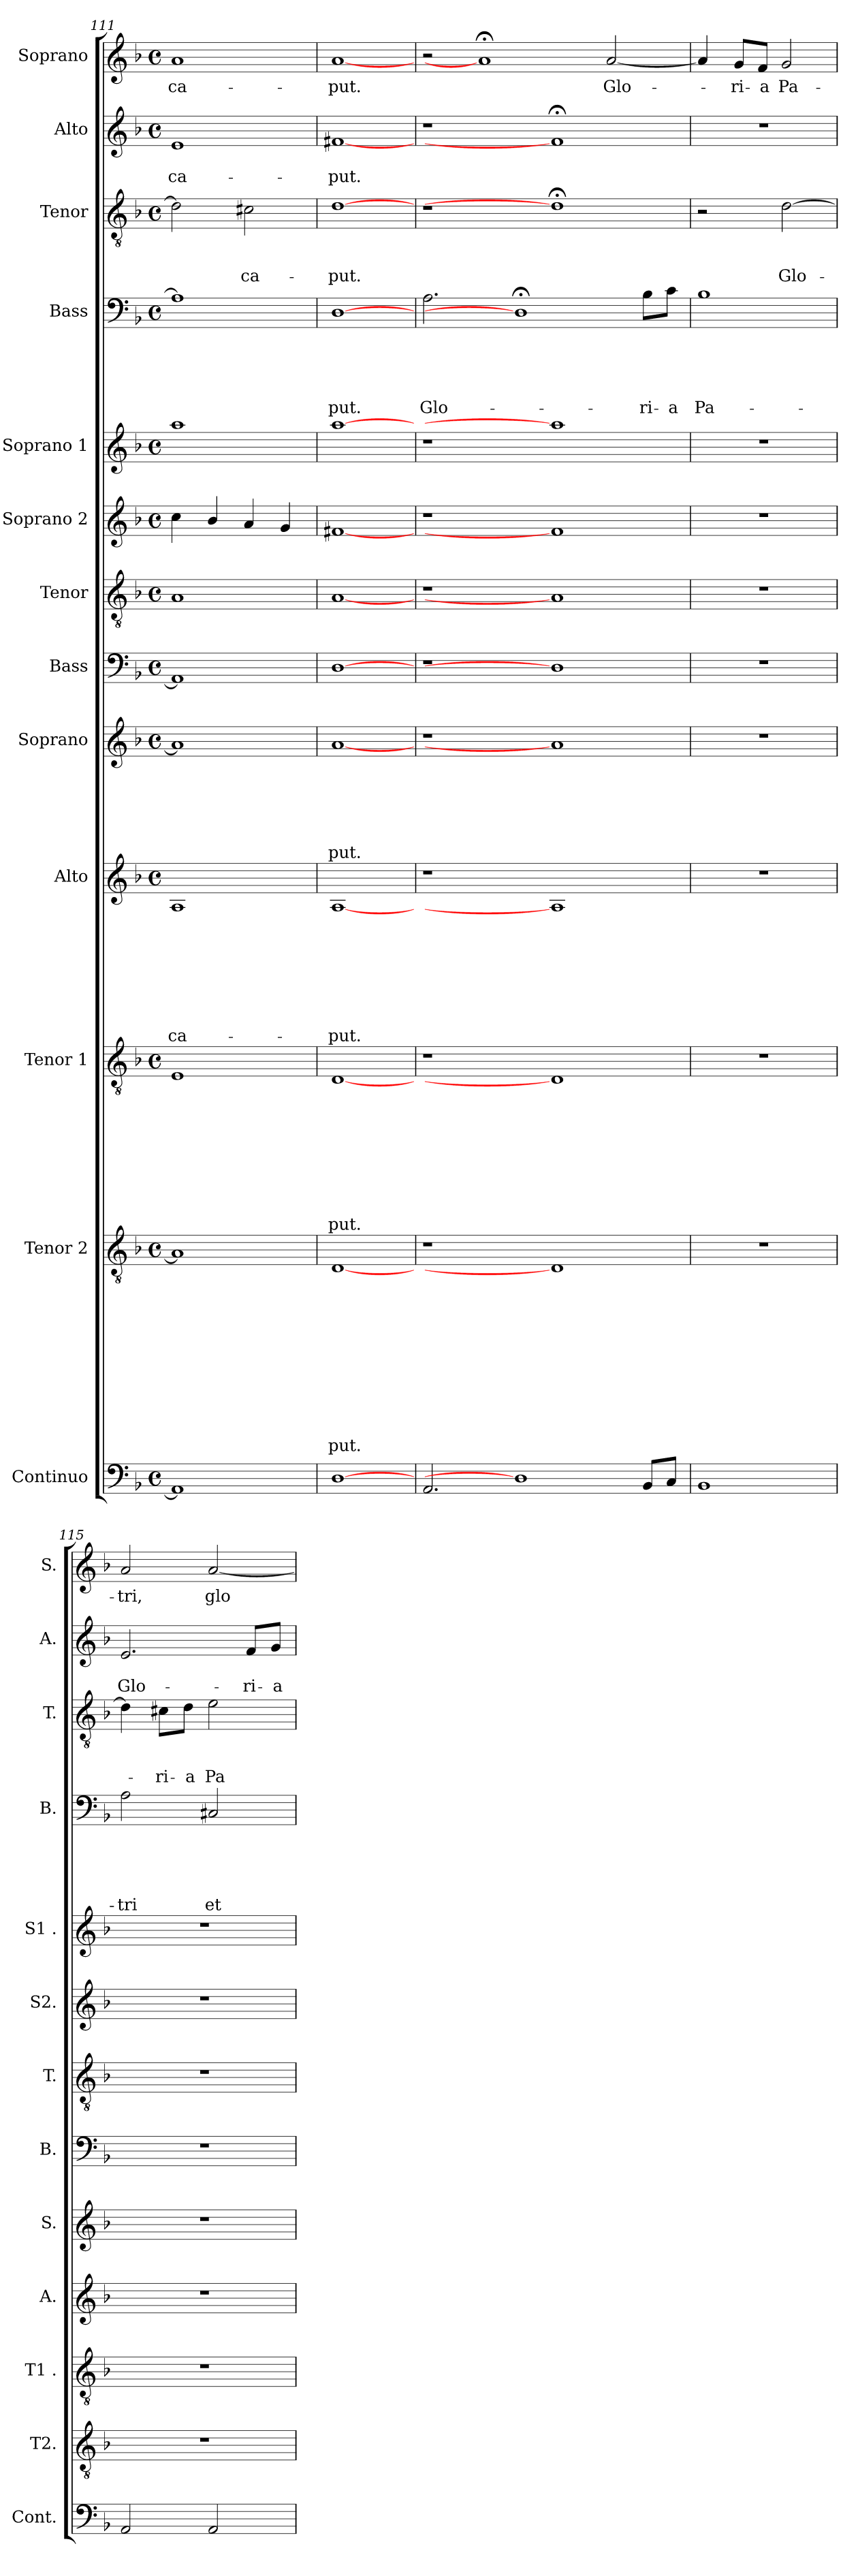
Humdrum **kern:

**kern	**kern	**text	**text	**text	**text	**text	**text	**text	**text	**text	**text	**text	**kern	**text	**text	**text	**text	**text	**text	**text	**text	**text	**kern	**text	**text	**text	**text	**text	**text	**text	**text	**kern	**text	**text	**text	**text	**text	**text	**kern	**kern	**kern	**kern	**kern	**text	**text	**text	**text	**text	**kern	**text	**text	**text	**kern	**text	**text	**kern	**text
*part13	*part12	*part12	*part12	*part12	*part12	*part12	*part12	*part12	*part12	*part12	*part12	*part12	*part11	*part11	*part11	*part11	*part11	*part11	*part11	*part11	*part11	*part11	*part10	*part10	*part10	*part10	*part10	*part10	*part10	*part10	*part10	*part9	*part9	*part9	*part9	*part9	*part9	*part9	*part8	*part7	*part6	*part5	*part4	*part4	*part4	*part4	*part4	*part4	*part3	*part3	*part3	*part3	*part2	*part2	*part2	*part1	*part1
*staff13	*staff12	*staff12	*staff12	*staff12	*staff12	*staff12	*staff12	*staff12	*staff12	*staff12	*staff12	*staff12	*staff11	*staff11	*staff11	*staff11	*staff11	*staff11	*staff11	*staff11	*staff11	*staff11	*staff10	*staff10	*staff10	*staff10	*staff10	*staff10	*staff10	*staff10	*staff10	*staff9	*staff9	*staff9	*staff9	*staff9	*staff9	*staff9	*staff8	*staff7	*staff6	*staff5	*staff4	*staff4	*staff4	*staff4	*staff4	*staff4	*staff3	*staff3	*staff3	*staff3	*staff2	*staff2	*staff2	*staff1	*staff1
*I"Continuo	*I"Tenor 2	*	*	*	*	*	*	*	*	*	*	*	*I"Tenor 1	*	*	*	*	*	*	*	*	*	*I"Alto	*	*	*	*	*	*	*	*	*I"Soprano	*	*	*	*	*	*	*I"Bass	*I"Tenor	*I"Soprano 2	*I"Soprano 1	*I"Bass	*	*	*	*	*	*I"Tenor	*	*	*	*I"Alto	*	*	*I"Soprano	*
*I'Cont.	*I'T2.	*	*	*	*	*	*	*	*	*	*	*	*I'T1 .	*	*	*	*	*	*	*	*	*	*I'A.	*	*	*	*	*	*	*	*	*I'S.	*	*	*	*	*	*	*I'B.	*I'T.	*I'S2.	*I'S1 .	*I'B.	*	*	*	*	*	*I'T.	*	*	*	*I'A.	*	*	*I'S.	*
*clefF4	*clefGv2	*	*	*	*	*	*	*	*	*	*	*	*clefGv2	*	*	*	*	*	*	*	*	*	*clefG2	*	*	*	*	*	*	*	*	*clefG2	*	*	*	*	*	*	*clefF4	*clefGv2	*clefG2	*clefG2	*clefF4	*	*	*	*	*	*clefGv2	*	*	*	*clefG2	*	*	*clefG2	*
*	*	*	*	*	*	*	*	*	*	*	*	*	*	*	*	*	*	*	*	*	*	*	*	*	*	*	*	*	*	*	*	*	*	*	*	*	*	*	*ITrd7c12	*	*	*	*	*	*	*	*	*	*	*	*	*	*	*	*	*	*
*k[b-]	*k[b-]	*	*	*	*	*	*	*	*	*	*	*	*k[b-]	*	*	*	*	*	*	*	*	*	*k[b-]	*	*	*	*	*	*	*	*	*k[b-]	*	*	*	*	*	*	*k[b-]	*k[b-]	*k[b-]	*k[b-]	*k[b-]	*	*	*	*	*	*k[b-]	*	*	*	*k[b-]	*	*	*k[b-]	*
*F:	*F:	*	*	*	*	*	*	*	*	*	*	*	*F:	*	*	*	*	*	*	*	*	*	*F:	*	*	*	*	*	*	*	*	*F:	*	*	*	*	*	*	*F:	*F:	*F:	*F:	*F:	*	*	*	*	*	*F:	*	*	*	*F:	*	*	*F:	*
*M4/4	*M4/4	*	*	*	*	*	*	*	*	*	*	*	*M4/4	*	*	*	*	*	*	*	*	*	*M4/4	*	*	*	*	*	*	*	*	*M4/4	*	*	*	*	*	*	*M4/4	*M4/4	*M4/4	*M4/4	*M4/4	*	*	*	*	*	*M4/4	*	*	*	*M4/4	*	*	*M4/4	*
*met(c)	*met(c)	*	*	*	*	*	*	*	*	*	*	*	*met(c)	*	*	*	*	*	*	*	*	*	*met(c)	*	*	*	*	*	*	*	*	*met(c)	*	*	*	*	*	*	*met(c)	*met(c)	*met(c)	*met(c)	*met(c)	*	*	*	*	*	*met(c)	*	*	*	*met(c)	*	*	*met(c)	*
=111	=111	=111	=111	=111	=111	=111	=111	=111	=111	=111	=111	=111	=111	=111	=111	=111	=111	=111	=111	=111	=111	=111	=111	=111	=111	=111	=111	=111	=111	=111	=111	=111	=111	=111	=111	=111	=111	=111	=111	=111	=111	=111	=111	=111	=111	=111	=111	=111	=111	=111	=111	=111	=111	=111	=111	=111	=111
!	!	!	!	!	!	!	!	!	!	!	!	!	!	!	!	!	!	!	!	!	!	!	!	!	!	!	!	!	!	!	!LO:LY:b	!	!	!	!	!	!	!	!	!	!	!	!	!	!	!	!	!	!	!	!	!	!	!	!LO:LY:b	!	!LO:LY:b
1AA]	1A]	.	.	.	.	.	.	.	.	.	.	.	1E	.	.	.	.	.	.	.	.	.	1A	.	.	.	.	.	.	.	ca-	1a]	.	.	.	.	.	.	1AAA]	1A	4cc\	1aa	1A]	.	.	.	.	.	2d\]	.	.	.	1e	.	ca-	1a	ca-
.	.	.	.	.	.	.	.	.	.	.	.	.	.	.	.	.	.	.	.	.	.	.	.	.	.	.	.	.	.	.	.	.	.	.	.	.	.	.	.	.	4b-/	.	.	.	.	.	.	.	.	.	.	.	.	.	.	.	.
!	!	!	!	!	!	!	!	!	!	!	!	!	!	!	!	!	!	!	!	!	!	!	!	!	!	!	!	!	!	!	!	!	!	!	!	!	!	!	!	!	!	!	!	!	!	!	!	!	!	!	!	!LO:LY:b	!	!	!	!	!
.	.	.	.	.	.	.	.	.	.	.	.	.	.	.	.	.	.	.	.	.	.	.	.	.	.	.	.	.	.	.	.	.	.	.	.	.	.	.	.	.	4a/	.	.	.	.	.	.	.	2c#X\	.	.	ca-	.	.	.	.	.
.	.	.	.	.	.	.	.	.	.	.	.	.	.	.	.	.	.	.	.	.	.	.	.	.	.	.	.	.	.	.	.	.	.	.	.	.	.	.	.	.	4g/	.	.	.	.	.	.	.	.	.	.	.	.	.	.	.	.
=112	=112	=112	=112	=112	=112	=112	=112	=112	=112	=112	=112	=112	=112	=112	=112	=112	=112	=112	=112	=112	=112	=112	=112	=112	=112	=112	=112	=112	=112	=112	=112	=112	=112	=112	=112	=112	=112	=112	=112	=112	=112	=112	=112	=112	=112	=112	=112	=112	=112	=112	=112	=112	=112	=112	=112	=112	=112
!	!	!	!	!	!	!	!	!	!	!	!	!LO:LY:b	!	!	!	!	!	!	!	!	!	!LO:LY:b	!	!	!	!	!	!	!	!	!LO:LY:b	!	!	!	!	!	!	!LO:LY:b	!	!	!	!	!	!	!	!	!	!LO:LY:b	!	!	!	!LO:LY:b	!	!	!LO:LY:b	!	!LO:LY:b
[1D	[1D	.	.	.	.	.	.	.	.	.	.	-put.	[1D	.	.	.	.	.	.	.	.	-put.	[1A	.	.	.	.	.	.	.	-put.	[1a	.	.	.	.	.	-put.	[1DD	[1A	[1f#X	[1aa	[1D	.	.	.	.	-put.	[1d	.	.	-put.	[1f#X	.	-put.	[1a	-put.
!!LO:PB:g=z
=113	=113	=113	=113	=113	=113	=113	=113	=113	=113	=113	=113	=113	=113	=113	=113	=113	=113	=113	=113	=113	=113	=113	=113	=113	=113	=113	=113	=113	=113	=113	=113	=113	=113	=113	=113	=113	=113	=113	=113	=113	=113	=113	=113	=113	=113	=113	=113	=113	=113	=113	=113	=113	=113	=113	=113	=113	=113
!	!	!	!	!	!	!	!	!	!	!	!	!	!	!	!	!	!	!	!	!	!	!	!	!	!	!	!	!	!	!	!	!	!	!	!	!	!	!	!	!	!	!	!	!	!	!	!	!LO:LY:b	!	!	!	!	!	!	!	!	!
2.AA/	1r	.	.	.	.	.	.	.	.	.	.	.	1r	.	.	.	.	.	.	.	.	.	1r	.	.	.	.	.	.	.	.	1r	.	.	.	.	.	.	1r	1r	1r	1r	2.A\	.	.	.	.	Glo-	1r	.	.	.	1r	.	.	2r	.
.	.	.	.	.	.	.	.	.	.	.	.	.	.	.	.	.	.	.	.	.	.	.	.	.	.	.	.	.	.	.	.	.	.	.	.	.	.	.	.	.	.	.	.	.	.	.	.	.	.	.	.	.	.	.	.	1a;<]	.
1D]	.	.	.	.	.	.	.	.	.	.	.	.	.	.	.	.	.	.	.	.	.	.	.	.	.	.	.	.	.	.	.	.	.	.	.	.	.	.	.	.	.	.	1D;]	.	.	.	.	.	.	.	.	.	.	.	.	.	.
.	1D]	.	.	.	.	.	.	.	.	.	.	.	1D]	.	.	.	.	.	.	.	.	.	1A]	.	.	.	.	.	.	.	.	1a]	.	.	.	.	.	.	1DD]	1A]	1f#]	1aa]	.	.	.	.	.	.	1d;]	.	.	.	1f#;<]	.	.	.	.
!	!	!	!	!	!	!	!	!	!	!	!	!	!	!	!	!	!	!	!	!	!	!	!	!	!	!	!	!	!	!	!	!	!	!	!	!	!	!	!	!	!	!	!	!	!	!	!	!	!	!	!	!	!	!	!	!	!LO:LY:b
.	.	.	.	.	.	.	.	.	.	.	.	.	.	.	.	.	.	.	.	.	.	.	.	.	.	.	.	.	.	.	.	.	.	.	.	.	.	.	.	.	.	.	.	.	.	.	.	.	.	.	.	.	.	.	.	[<2a/	Glo-
!	!	!	!	!	!	!	!	!	!	!	!	!	!	!	!	!	!	!	!	!	!	!	!	!	!	!	!	!	!	!	!	!	!	!	!	!	!	!	!	!	!	!	!	!	!	!	!	!LO:LY:b	!	!	!	!	!	!	!	!	!
8BB-/L	.	.	.	.	.	.	.	.	.	.	.	.	.	.	.	.	.	.	.	.	.	.	.	.	.	.	.	.	.	.	.	.	.	.	.	.	.	.	.	.	.	.	8B-\L	.	.	.	.	-ri-	.	.	.	.	.	.	.	.	.
!	!	!	!	!	!	!	!	!	!	!	!	!	!	!	!	!	!	!	!	!	!	!	!	!	!	!	!	!	!	!	!	!	!	!	!	!	!	!	!	!	!	!	!	!	!	!	!	!LO:LY:b	!	!	!	!	!	!	!	!	!
8C/J	.	.	.	.	.	.	.	.	.	.	.	.	.	.	.	.	.	.	.	.	.	.	.	.	.	.	.	.	.	.	.	.	.	.	.	.	.	.	.	.	.	.	8c\J	.	.	.	.	-a	.	.	.	.	.	.	.	.	.
=114	=114	=114	=114	=114	=114	=114	=114	=114	=114	=114	=114	=114	=114	=114	=114	=114	=114	=114	=114	=114	=114	=114	=114	=114	=114	=114	=114	=114	=114	=114	=114	=114	=114	=114	=114	=114	=114	=114	=114	=114	=114	=114	=114	=114	=114	=114	=114	=114	=114	=114	=114	=114	=114	=114	=114	=114	=114
!	!	!	!	!	!	!	!	!	!	!	!	!	!	!	!	!	!	!	!	!	!	!	!	!	!	!	!	!	!	!	!	!	!	!	!	!	!	!	!	!	!	!	!	!	!	!	!	!LO:LY:b	!	!	!	!	!	!	!	!	!
1BB-	1r	.	.	.	.	.	.	.	.	.	.	.	1r	.	.	.	.	.	.	.	.	.	1r	.	.	.	.	.	.	.	.	1r	.	.	.	.	.	.	1r	1r	1r	1r	1B-	.	.	.	.	Pa-	2r	.	.	.	1r	.	.	4a/]	.
!	!	!	!	!	!	!	!	!	!	!	!	!	!	!	!	!	!	!	!	!	!	!	!	!	!	!	!	!	!	!	!	!	!	!	!	!	!	!	!	!	!	!	!	!	!	!	!	!	!	!	!	!	!	!	!	!	!LO:LY:b
.	.	.	.	.	.	.	.	.	.	.	.	.	.	.	.	.	.	.	.	.	.	.	.	.	.	.	.	.	.	.	.	.	.	.	.	.	.	.	.	.	.	.	.	.	.	.	.	.	.	.	.	.	.	.	.	8g/L	-ri-
!	!	!	!	!	!	!	!	!	!	!	!	!	!	!	!	!	!	!	!	!	!	!	!	!	!	!	!	!	!	!	!	!	!	!	!	!	!	!	!	!	!	!	!	!	!	!	!	!	!	!	!	!	!	!	!	!	!LO:LY:b
.	.	.	.	.	.	.	.	.	.	.	.	.	.	.	.	.	.	.	.	.	.	.	.	.	.	.	.	.	.	.	.	.	.	.	.	.	.	.	.	.	.	.	.	.	.	.	.	.	.	.	.	.	.	.	.	8f/J	-a
!	!	!	!	!	!	!	!	!	!	!	!	!	!	!	!	!	!	!	!	!	!	!	!	!	!	!	!	!	!	!	!	!	!	!	!	!	!	!	!	!	!	!	!	!	!	!	!	!	!	!	!	!LO:LY:b	!	!	!	!	!LO:LY:b
.	.	.	.	.	.	.	.	.	.	.	.	.	.	.	.	.	.	.	.	.	.	.	.	.	.	.	.	.	.	.	.	.	.	.	.	.	.	.	.	.	.	.	.	.	.	.	.	.	[>2d\	.	.	Glo-	.	.	.	2g/	Pa-
=115	=115	=115	=115	=115	=115	=115	=115	=115	=115	=115	=115	=115	=115	=115	=115	=115	=115	=115	=115	=115	=115	=115	=115	=115	=115	=115	=115	=115	=115	=115	=115	=115	=115	=115	=115	=115	=115	=115	=115	=115	=115	=115	=115	=115	=115	=115	=115	=115	=115	=115	=115	=115	=115	=115	=115	=115	=115
!	!	!	!	!	!	!	!	!	!	!	!	!	!	!	!	!	!	!	!	!	!	!	!	!	!	!	!	!	!	!	!	!	!	!	!	!	!	!	!	!	!	!	!	!	!	!	!	!LO:LY:b	!	!	!	!	!	!	!LO:LY:b	!	!LO:LY:b
2AA</	1r	.	.	.	.	.	.	.	.	.	.	.	1r	.	.	.	.	.	.	.	.	.	1r	.	.	.	.	.	.	.	.	1r	.	.	.	.	.	.	1r	1r	1r	1r	2A\	.	.	.	.	-tri	4d\]	.	.	.	2.e/	.	Glo-	2a/	-tri,
!	!	!	!	!	!	!	!	!	!	!	!	!	!	!	!	!	!	!	!	!	!	!	!	!	!	!	!	!	!	!	!	!	!	!	!	!	!	!	!	!	!	!	!	!	!	!	!	!	!	!	!	!LO:LY:b	!	!	!	!	!
.	.	.	.	.	.	.	.	.	.	.	.	.	.	.	.	.	.	.	.	.	.	.	.	.	.	.	.	.	.	.	.	.	.	.	.	.	.	.	.	.	.	.	.	.	.	.	.	.	8c#X\L	.	.	-ri-	.	.	.	.	.
!	!	!	!	!	!	!	!	!	!	!	!	!	!	!	!	!	!	!	!	!	!	!	!	!	!	!	!	!	!	!	!	!	!	!	!	!	!	!	!	!	!	!	!	!	!	!	!	!	!	!	!	!LO:LY:b	!	!	!	!	!
.	.	.	.	.	.	.	.	.	.	.	.	.	.	.	.	.	.	.	.	.	.	.	.	.	.	.	.	.	.	.	.	.	.	.	.	.	.	.	.	.	.	.	.	.	.	.	.	.	8d\J	.	.	-a	.	.	.	.	.
!	!	!	!	!	!	!	!	!	!	!	!	!	!	!	!	!	!	!	!	!	!	!	!	!	!	!	!	!	!	!	!	!	!	!	!	!	!	!	!	!	!	!	!	!	!	!	!	!LO:LY:b	!	!	!	!LO:LY:b	!	!	!	!	!LO:LY:b
2AA/	.	.	.	.	.	.	.	.	.	.	.	.	.	.	.	.	.	.	.	.	.	.	.	.	.	.	.	.	.	.	.	.	.	.	.	.	.	.	.	.	.	.	2C#X/	.	.	.	.	et	2e\	.	.	Pa-	.	.	.	[<2a/	glo-
!	!	!	!	!	!	!	!	!	!	!	!	!	!	!	!	!	!	!	!	!	!	!	!	!	!	!	!	!	!	!	!	!	!	!	!	!	!	!	!	!	!	!	!	!	!	!	!	!	!	!	!	!	!	!	!LO:LY:b	!	!
.	.	.	.	.	.	.	.	.	.	.	.	.	.	.	.	.	.	.	.	.	.	.	.	.	.	.	.	.	.	.	.	.	.	.	.	.	.	.	.	.	.	.	.	.	.	.	.	.	.	.	.	.	8f/L	.	-ri-	.	.
!	!	!	!	!	!	!	!	!	!	!	!	!	!	!	!	!	!	!	!	!	!	!	!	!	!	!	!	!	!	!	!	!	!	!	!	!	!	!	!	!	!	!	!	!	!	!	!	!	!	!	!	!	!	!	!LO:LY:b	!	!
.	.	.	.	.	.	.	.	.	.	.	.	.	.	.	.	.	.	.	.	.	.	.	.	.	.	.	.	.	.	.	.	.	.	.	.	.	.	.	.	.	.	.	.	.	.	.	.	.	.	.	.	.	8g/J	.	-a	.	.
=	=	=	=	=	=	=	=	=	=	=	=	=	=	=	=	=	=	=	=	=	=	=	=	=	=	=	=	=	=	=	=	=	=	=	=	=	=	=	=	=	=	=	=	=	=	=	=	=	=	=	=	=	=	=	=	=	=
*-	*-	*-	*-	*-	*-	*-	*-	*-	*-	*-	*-	*-	*-	*-	*-	*-	*-	*-	*-	*-	*-	*-	*-	*-	*-	*-	*-	*-	*-	*-	*-	*-	*-	*-	*-	*-	*-	*-	*-	*-	*-	*-	*-	*-	*-	*-	*-	*-	*-	*-	*-	*-	*-	*-	*-	*-	*-
